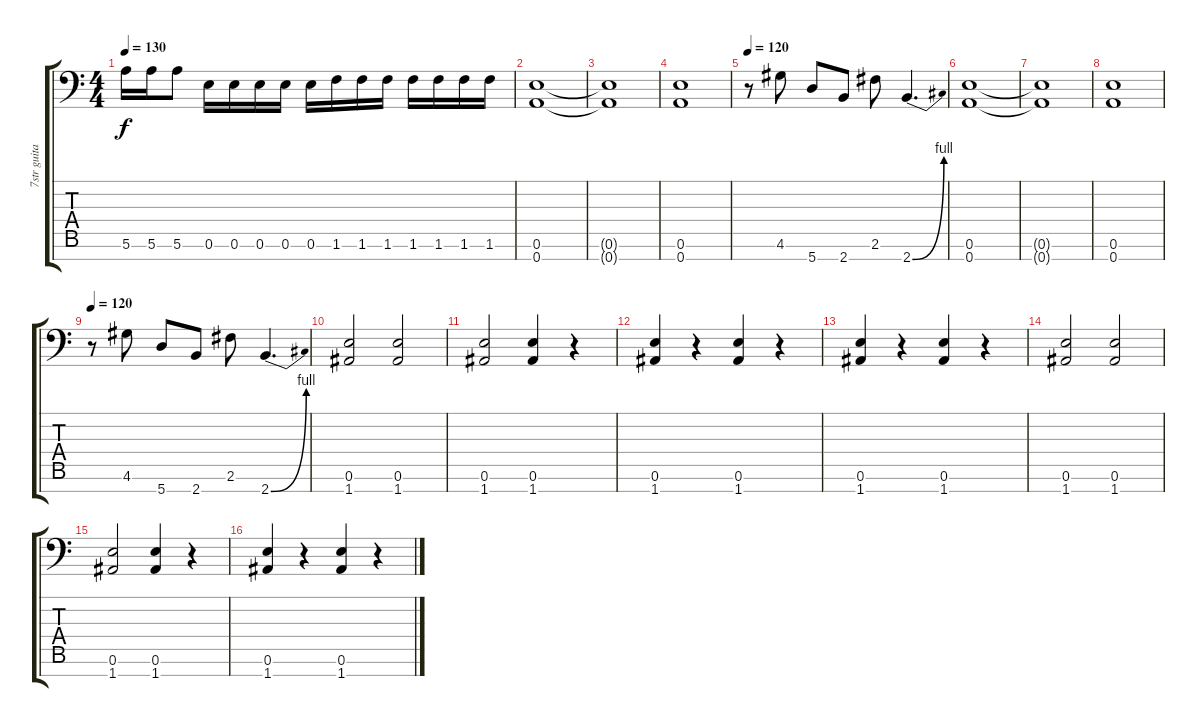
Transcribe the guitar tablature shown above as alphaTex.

\track ("7str guitar" "7str guita") {instrument distortionguitar}
\staff {score tabs}
\tuning (E4 B3 G3 D3 A2 E2 A1) {hide}
\ts (4 4)
\tempo 130
\clef f4
\ks c
5.6.16{dy f} 5.6.16 5.6.8 0.6.16 0.6.16 0.6.16 0.6.16 0.6.16 1.6.16 1.6.16 1.6.16 1.6.16 1.6.16 1.6.16 1.6.16 |
(0.6 0.7).1 |
(0.6{t} 0.7{t}).1 |
(0.6 0.7).1 |
\tempo 120
r.8 4.6.8 5.7.8 2.7.8 2.6.8 2.7{be (bend 0 0 60 4)}.4{d} |
(0.6 0.7).1 |
(0.6{t} 0.7{t}).1 |
(0.6 0.7).1 |
\tempo 120
r.8 4.6.8 5.7.8 2.7.8 2.6.8 2.7{be (bend 0 0 60 4)}.4{d} |
(0.6 1.7).2 (0.6 1.7).2 |
(0.6 1.7).2 (0.6 1.7).4 r.4 |
(0.6 1.7).4 r.4 (0.6 1.7).4 r.4 |
(0.6 1.7).4 r.4 (0.6 1.7).4 r.4 |
(0.6 1.7).2 (0.6 1.7).2 |
(0.6 1.7).2 (0.6 1.7).4 r.4 |
(0.6 1.7).4 r.4 (0.6 1.7).4 r.4
